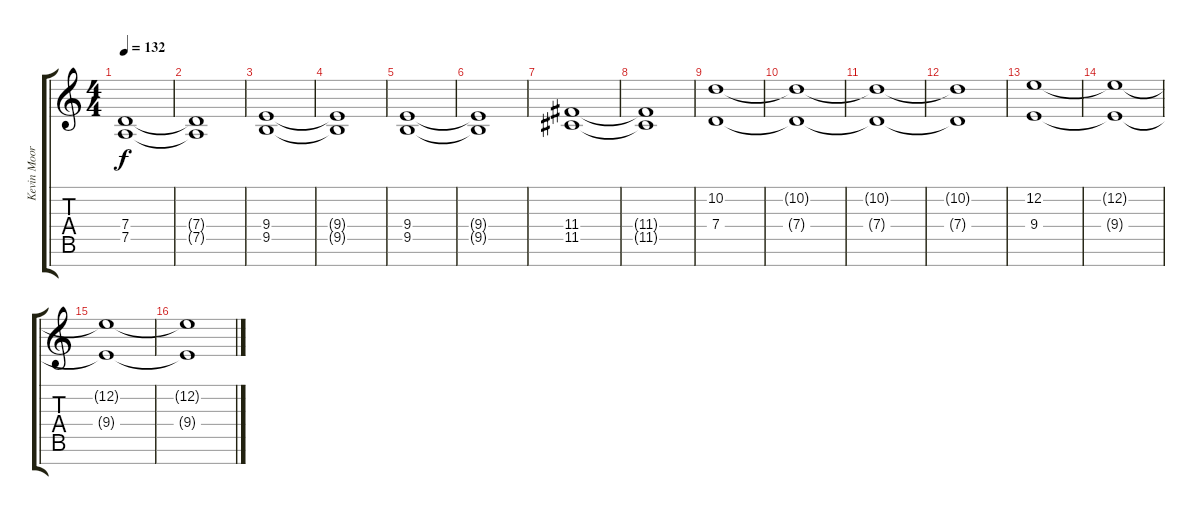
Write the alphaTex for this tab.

\track ("Kevin Moore - 2" "Kevin Moor") {instrument voiceoohs}
\staff {score tabs}
\tuning (A4 E4 C4 G3 D3 A2 E2) {hide}
\ts (4 4)
\tempo 132
\clef g2
\ks c
(7.4 7.5).1{dy f} |
(7.4{t} 7.5{t}).1 |
(9.4 9.5).1 |
(9.4{t} 9.5{t}).1 |
(9.4 9.5).1 |
(9.4{t} 9.5{t}).1 |
(11.4 11.5).1 |
(11.4{t} 11.5{t}).1 |
(10.2 7.4).1 |
(10.2{t} 7.4{t}).1 |
(10.2{t} 7.4{t}).1 |
(10.2{t} 7.4{t}).1 |
(12.2 9.4).1 |
(12.2{t} 9.4{t}).1 |
(12.2{t} 9.4{t}).1 |
(12.2{t} 9.4{t}).1
